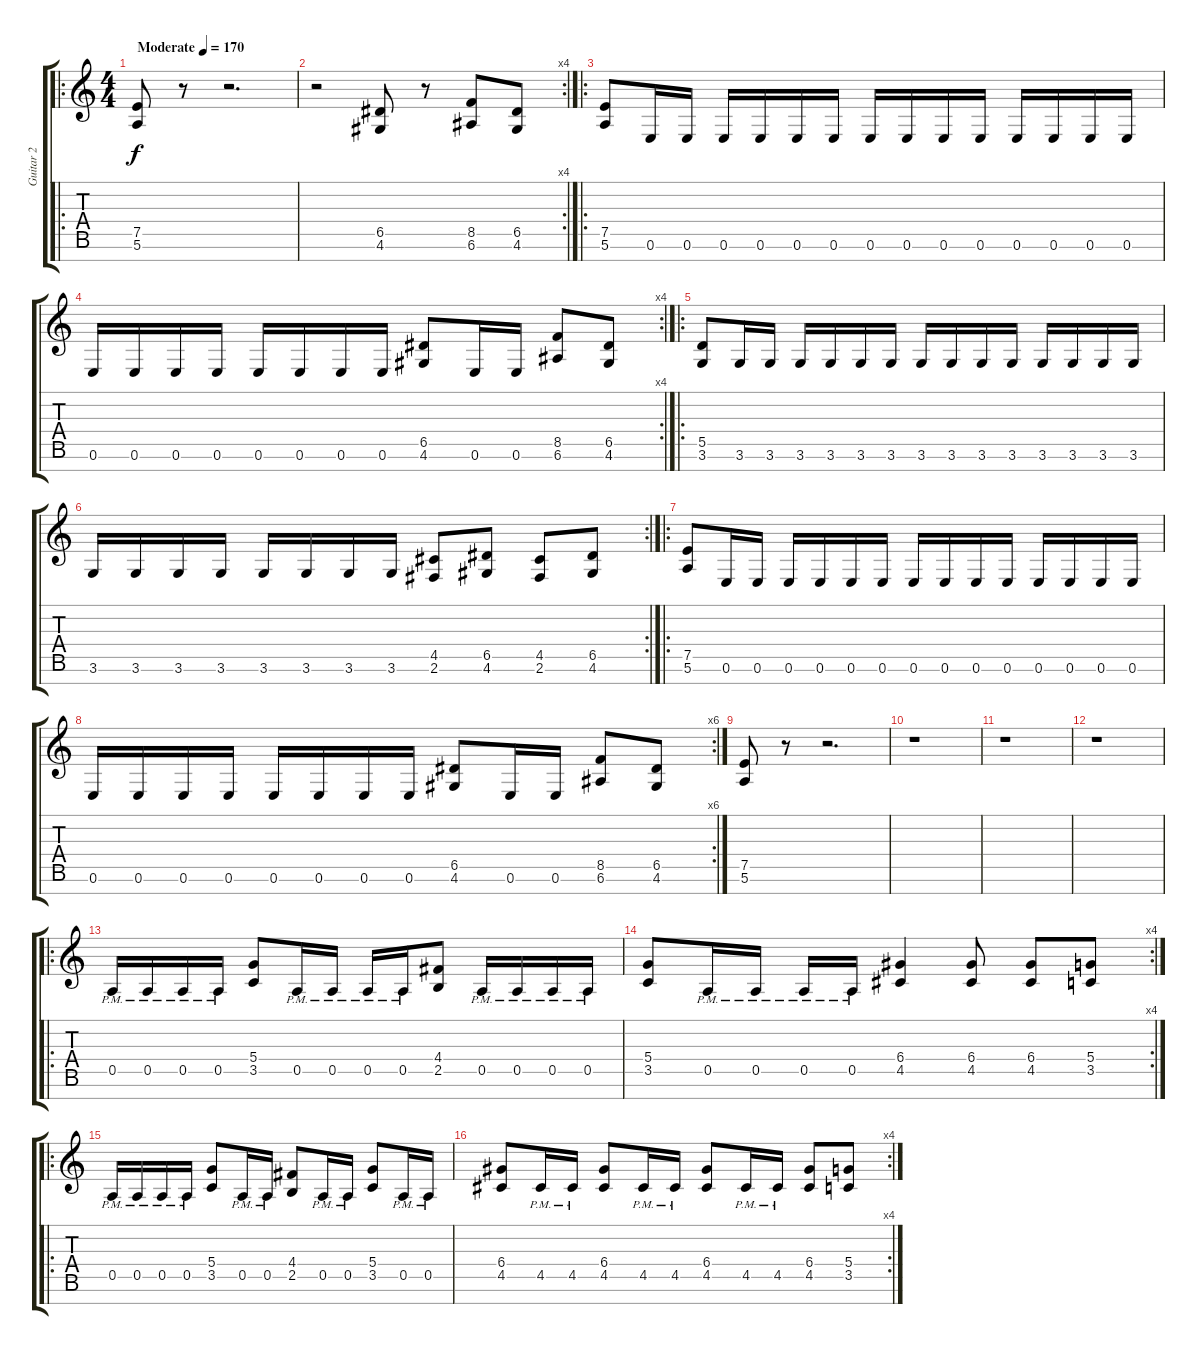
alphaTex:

\track ("Guitar 2" "Guitar 2") {instrument distortionguitar}
\staff {score tabs}
\tuning (E4 B3 G3 D3 A2 E2 B1) {hide}
\ro
\ts (4 4)
\tempo (170 "Moderate")
\clef g2
\ks c
(7.5 5.6).8{dy f instrument distortionguitar} r.8 r.2{d} |
\rc 4
r.2 (6.5 4.6).8 r.8 (8.5 6.6).8 (6.5 4.6).8 |
\ro
(7.5 5.6).8 0.6.16 0.6.16 0.6.16 0.6.16 0.6.16 0.6.16 0.6.16 0.6.16 0.6.16 0.6.16 0.6.16 0.6.16 0.6.16 0.6.16 |
\rc 4
0.6.16 0.6.16 0.6.16 0.6.16 0.6.16 0.6.16 0.6.16 0.6.16 (6.5 4.6).8 0.6.16 0.6.16 (8.5 6.6).8 (6.5 4.6).8 |
\ro
(5.5 3.6).8 3.6.16 3.6.16 3.6.16 3.6.16 3.6.16 3.6.16 3.6.16 3.6.16 3.6.16 3.6.16 3.6.16 3.6.16 3.6.16 3.6.16 |
\rc 2
3.6.16 3.6.16 3.6.16 3.6.16 3.6.16 3.6.16 3.6.16 3.6.16 (4.5 2.6).8 (6.5 4.6).8 (4.5 2.6).8 (6.5 4.6).8 |
\ro
(7.5 5.6).8 0.6.16 0.6.16 0.6.16 0.6.16 0.6.16 0.6.16 0.6.16 0.6.16 0.6.16 0.6.16 0.6.16 0.6.16 0.6.16 0.6.16 |
\rc 6
0.6.16 0.6.16 0.6.16 0.6.16 0.6.16 0.6.16 0.6.16 0.6.16 (6.5 4.6).8 0.6.16 0.6.16 (8.5 6.6).8 (6.5 4.6).8 |
(7.5 5.6).8 r.8 r.2{d} |
r.1 |
r.1 |
r.1 |
\ro
0.5{pm}.16 0.5{pm}.16 0.5{pm}.16 0.5{pm}.16 (5.4 3.5).8 0.5{pm}.16 0.5{pm}.16 0.5{pm}.16 0.5{pm}.16 (4.4 2.5).8 0.5{pm}.16 0.5{pm}.16 0.5{pm}.16 0.5{pm}.16 |
\rc 4
(5.4 3.5).8 0.5{pm}.16 0.5{pm}.16 0.5{pm}.16 0.5{pm}.16 (6.4 4.5).4 (6.4 4.5).8 (6.4 4.5).8 (5.4 3.5).8 |
\ro
0.5{pm}.16 0.5{pm}.16 0.5{pm}.16 0.5{pm}.16 (5.4 3.5).8 0.5{pm}.16 0.5{pm}.16 (4.4 2.5).8 0.5{pm}.16 0.5{pm}.16 (5.4 3.5).8 0.5{pm}.16 0.5{pm}.16 |
\rc 4
(6.4 4.5).8 4.5{pm}.16 4.5{pm}.16 (6.4 4.5).8 4.5{pm}.16 4.5{pm}.16 (6.4 4.5).8 4.5{pm}.16 4.5{pm}.16 (6.4 4.5).8 (5.4 3.5).8
